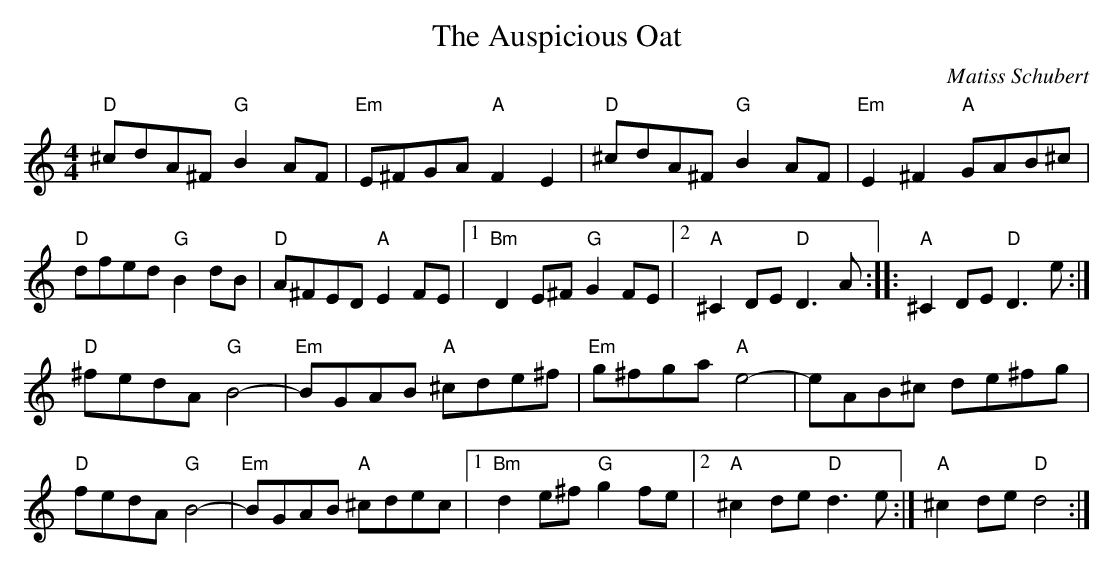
X:1
C: Matiss Schubert
T: The Auspicious Oat
L: 1/8
M: 4/4
K: C
"D"^cdA^F "G"B2AF |"Em"E^FGA "A"F2E2 |"D"^cdA^F "G"B2AF |"Em"E2^F2 "A"GAB^c |
"D"dfed "G"B2dB |"D"A^FED "A"E2FE |1"Bm"D2E^F "G"G2FE |2"A"^C2DE "D"D3A ::"A"^C2DE "D"D3e :|
"D"^fedA "G"B4- |"Em"BGAB "A"^cde^f |"Em"g^fga "A"e4- |eAB^c de^fg |
"D"fedA "G"B4- |"Em"BGAB "A"^cdec |1"Bm"d2e^f "G"g2fe |2"A"^c2de "D"d3e :|"A"^c2de "D"d4 :|
